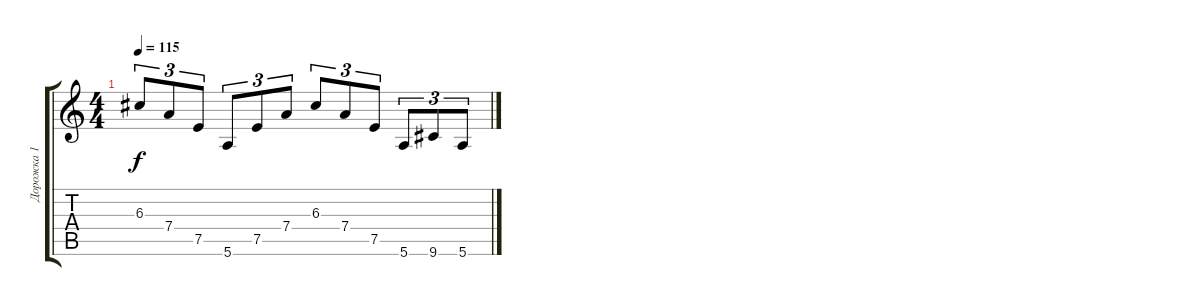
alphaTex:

\track ("Дорожка 1" "Дорожка 1") {instrument overdrivenguitar}
\staff {score tabs}
\tuning (E4 B3 G3 D3 A2 E2) {hide}
\ts (4 4)
\tempo 115
\clef g2
\ks c
6.3.8{tu (3 2) dy f} 7.4.8{tu (3 2)} 7.5.8{tu (3 2)} 5.6.8{tu (3 2)} 7.5.8{tu (3 2)} 7.4.8{tu (3 2)} 6.3.8{tu (3 2)} 7.4.8{tu (3 2)} 7.5.8{tu (3 2)} 5.6.8{tu (3 2)} 9.6.8{tu (3 2)} 5.6.8{tu (3 2)}
